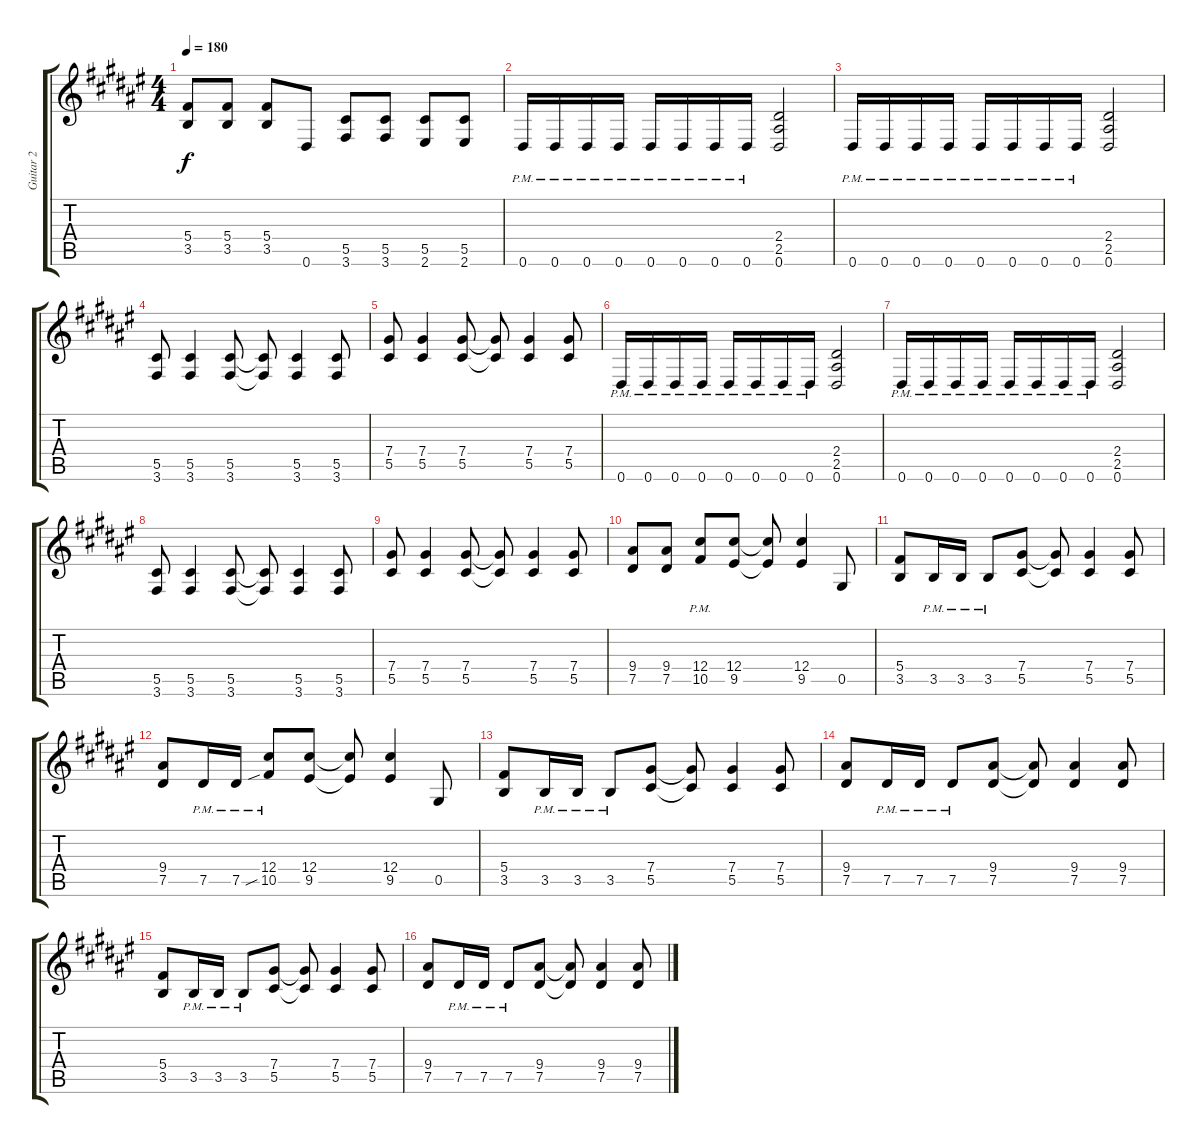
\track ("Guitar 2" "Guitar 2") {instrument distortionguitar}
\staff {score tabs}
\tuning (Eb4 Bb3 Gb3 Db3 Ab2 Eb2) {hide}
\ts (4 4)
\tempo 180
\clef g2
\ks f#
(5.4{t} 3.5{t}).8{dy f} (5.4 3.5).8 (5.4 3.5).8 0.6.8 (5.5 3.6).8 (5.5 3.6).8 (5.5 2.6).8 (5.5 2.6).8 |
0.6{pm}.16 0.6{pm}.16 0.6{pm}.16 0.6{pm}.16 0.6{pm}.16 0.6{pm}.16 0.6{pm}.16 0.6{pm}.16 (2.4 2.5 0.6).2 |
0.6{pm}.16 0.6{pm}.16 0.6{pm}.16 0.6{pm}.16 0.6{pm}.16 0.6{pm}.16 0.6{pm}.16 0.6{pm}.16 (2.4 2.5 0.6).2 |
(5.5 3.6).8 (5.5 3.6).4 (5.5 3.6).8 (5.5{t} 3.6{t}).8 (5.5 3.6).4 (5.5 3.6).8 |
(7.4 5.5).8 (7.4 5.5).4 (7.4 5.5).8 (7.4{t} 5.5{t}).8 (7.4 5.5).4 (7.4 5.5).8 |
0.6{pm}.16 0.6{pm}.16 0.6{pm}.16 0.6{pm}.16 0.6{pm}.16 0.6{pm}.16 0.6{pm}.16 0.6{pm}.16 (2.4 2.5 0.6).2 |
0.6{pm}.16 0.6{pm}.16 0.6{pm}.16 0.6{pm}.16 0.6{pm}.16 0.6{pm}.16 0.6{pm}.16 0.6{pm}.16 (2.4 2.5 0.6).2 |
(5.5 3.6).8 (5.5 3.6).4 (5.5 3.6).8 (5.5{t} 3.6{t}).8 (5.5 3.6).4 (5.5 3.6).8 |
(7.4 5.5).8 (7.4 5.5).4 (7.4 5.5).8 (7.4{t} 5.5{t}).8 (7.4 5.5).4 (7.4 5.5).8 |
(9.4 7.5).8 (9.4 7.5).8 (12.4{pm} 10.5{pm}).8 (12.4 9.5).8 (12.4{t} 9.5{t}).8 (12.4 9.5).4 0.5.8 |
(5.4 3.5).8 3.5{pm}.16 3.5{pm}.16 3.5{pm}.8 (7.4 5.5).8 (7.4{t} 5.5{t}).8 (7.4 5.5).4 (7.4 5.5).8 |
(9.4 7.5).8 7.5{pm}.16 7.5{pm}.16 (12.4{pm} 10.5{sib pm}).8 (12.4 9.5).8 (12.4{t} 9.5{t}).8 (12.4 9.5).4 0.5.8 |
(5.4 3.5).8 3.5{pm}.16 3.5{pm}.16 3.5{pm}.8 (7.4 5.5).8 (7.4{t} 5.5{t}).8 (7.4 5.5).4 (7.4 5.5).8 |
(9.4 7.5).8 7.5{pm}.16 7.5{pm}.16 7.5{pm}.8 (9.4 7.5).8 (9.4{t} 7.5{t}).8 (9.4 7.5).4 (9.4 7.5).8 |
(5.4 3.5).8 3.5{pm}.16 3.5{pm}.16 3.5{pm}.8 (7.4 5.5).8 (7.4{t} 5.5{t}).8 (7.4 5.5).4 (7.4 5.5).8 |
(9.4 7.5).8 7.5{pm}.16 7.5{pm}.16 7.5{pm}.8 (9.4 7.5).8 (9.4{t} 7.5{t}).8 (9.4 7.5).4 (9.4 7.5).8
